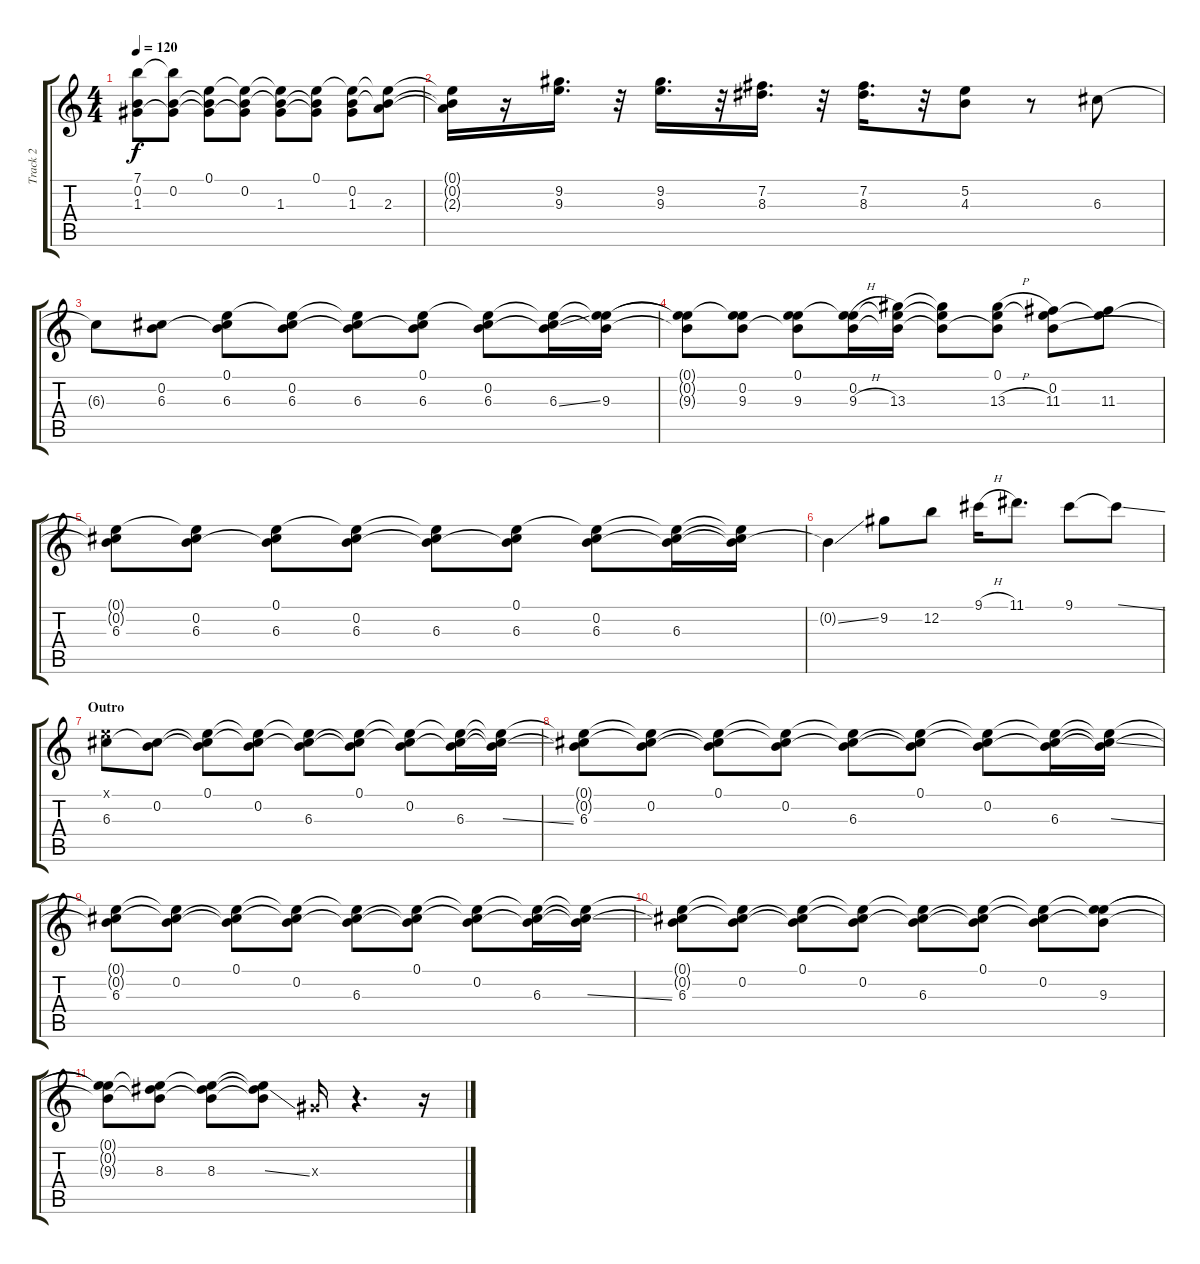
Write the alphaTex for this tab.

\track ("Track 2" "Track 2") {instrument overdrivenguitar}
\staff {score tabs}
\tuning (E4 B3 G3 D3 A2 E2) {hide}
\ts (4 4)
\tempo 120
\clef g2
\ks c
(7.1{t} 0.2{t} 1.3{t}).8{dy f} (7.1{t} 0.2 1.3{t}).8 (0.1 0.2{t} 1.3{t}).8 (0.1{t} 0.2 1.3{t}).8 (0.1{t} 0.2{t} 1.3).8 (0.1 0.2{t} 1.3{t}).8 (0.1{t} 0.2 1.3).8 (0.1{t} 0.2{t} 2.3).8 |
(0.1{t} 0.2{t} 2.3{t}).16 r.16 (9.2 9.3).16{d} r.32 (9.2 9.3).16{d} r.32 (7.2 8.3).16{d} r.32 (7.2 8.3).16{d} r.32 (5.2 4.3).8 r.8 6.3.8 |
6.3{t}.8 (0.2 6.3).8 (0.1 0.2{t} 6.3).8 (0.1{t} 0.2 6.3).8 (0.1{t} 0.2{t} 6.3).8 (0.1 0.2{t} 6.3).8 (0.1{t} 0.2 6.3).8 (0.1{t} 0.2{t} 6.3{ss}).16 (0.1{t} 0.2{t} 9.3).16 |
(0.1{t} 0.2{t} 9.3{t}).8 (0.1{t} 0.2 9.3).8 (0.1 0.2{t} 9.3).8 (0.1{t} 0.2 9.3{h}).16 (0.1{t} 0.2{t} 13.3).16 (0.1{t} 0.2{t} 13.3{t}).8 (0.1 0.2{t} 13.3{h}).8 (0.1{t} 0.2 11.3).8 (0.1{t} 11.3).8 |
(0.1{t} 0.2{t} 6.3).8 (0.1{t} 0.2 6.3).8 (0.1 0.2{t} 6.3).8 (0.1{t} 0.2 6.3).8 (0.1{t} 0.2{t} 6.3).8 (0.1 0.2{t} 6.3).8 (0.1{t} 0.2 6.3).8 (0.1{t} 0.2{t} 6.3).16 (0.1{t} 0.2{t} 6.3{t}).16 |
0.2{ss t}.4 9.2.8 12.2.8 9.1{h}.16 11.1.8{d} 9.1.8 9.1{ss t}.8 |
\section ("" "Outro")
(0.1{x} 6.3).8 (0.2 6.3{t}).8 (0.1 0.2{t} 6.3{t}).8 (0.1{t} 0.2 6.3{t}).8 (0.1{t} 0.2{t} 6.3).8 (0.1 0.2{t} 6.3{t}).8 (0.1{t} 0.2 6.3{t}).8 (0.1{t} 0.2{t} 6.3).16 (0.1{t} 0.2{t} 6.3{ss t}).16 |
(0.1{t} 0.2{t} 6.3).8 (0.1{t} 0.2 6.3{t}).8 (0.1 0.2{t} 6.3{t}).8 (0.1{t} 0.2 6.3{t}).8 (0.1{t} 0.2{t} 6.3).8 (0.1 0.2{t} 6.3{t}).8 (0.1{t} 0.2 6.3{t}).8 (0.1{t} 0.2{t} 6.3).16 (0.1{t} 0.2{t} 6.3{ss t}).16 |
(0.1{t} 0.2{t} 6.3).8 (0.1{t} 0.2 6.3{t}).8 (0.1 0.2{t} 6.3{t}).8 (0.1{t} 0.2 6.3{t}).8 (0.1{t} 0.2{t} 6.3).8 (0.1 0.2{t} 6.3{t}).8 (0.1{t} 0.2 6.3{t}).8 (0.1{t} 0.2{t} 6.3).16 (0.1{t} 0.2{t} 6.3{ss t}).16 |
(0.1{t} 0.2{t} 6.3).8 (0.1{t} 0.2 6.3{t}).8 (0.1 0.2{t} 6.3{t}).8 (0.1{t} 0.2 6.3{t}).8 (0.1{t} 0.2{t} 6.3).8 (0.1 0.2{t} 6.3{t}).8 (0.1{t} 0.2 6.3{t}).8 (0.1{t} 0.2{t} 9.3).8 |
(0.1{t} 0.2{t} 9.3{t}).8 (0.1{t} 0.2{t} 8.3).8 (0.1{t} 0.2{t} 8.3).8 (0.1{t} 0.2{t} 8.3{ss t}).8 1.3{x}.16 r.4{d} r.16
